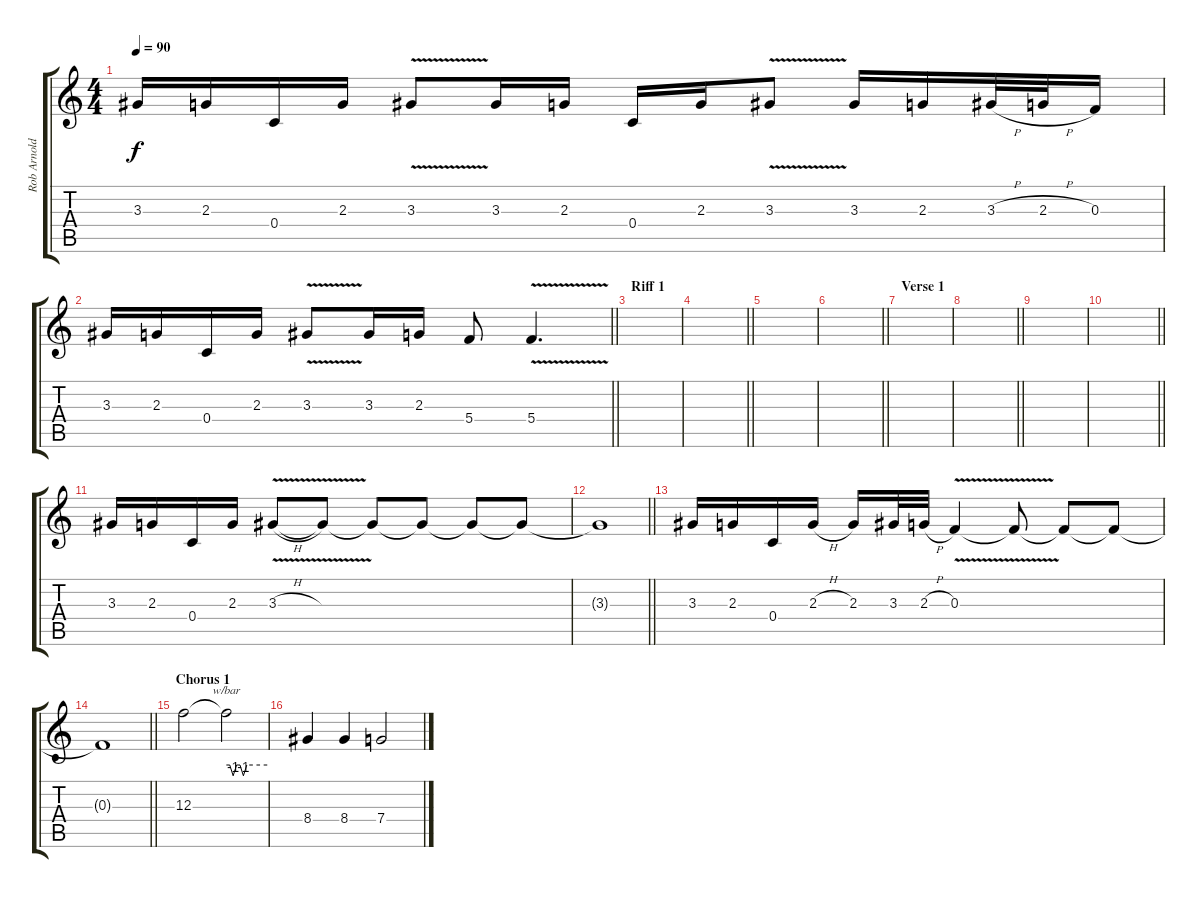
\track ("Rob Arnold (lead)" "Rob Arnold") {instrument overdrivenguitar}
\staff {score tabs}
\tuning (D4 A3 F3 C3 G2 C2) {hide}
\ts (4 4)
\tempo 90
\clef g2
\ks c
3.3.16{dy f} 2.3.16 0.4.16 2.3.16 3.3{v}.8 3.3.16 2.3.16 0.4.16 2.3.16 3.3{v}.8 3.3.16 2.3.16 3.3{h}.32 2.3{h}.32 0.3.16 |
\barLineRight lightlight
3.3.16 2.3.16 0.4.16 2.3.16 3.3{v}.8 3.3.16 2.3.16 5.4.8{volume 0} 5.4{v}.4{d} |
\section ("" "Riff 1")
|
\barLineRight lightlight
|
|
\barLineRight lightlight
|
\section ("" "Verse 1")
|
\barLineRight lightlight
|
|
\barLineRight lightlight
|
3.3.16{volume 13} 2.3.16 0.4.16 2.3.16 3.3{v h}.8 3.3{t}.8 3.3{t}.8 3.3{t}.8 3.3{t}.8 3.3{t}.8 |
\barLineRight lightlight
3.3{t}.1 |
3.3.16 2.3.16 0.4.16 2.3{h}.16 2.3.16 3.3.32 2.3{h}.32 0.3{v}.4 0.3{t}.8 0.3{t}.8 0.3{t}.8 |
\barLineRight lightlight
0.3{t}.1 |
\section ("" "Chorus 1")
12.3.2{volume 12} 12.3{t}.2{tbe (custom default 0 0 5 0 10 -4 15 0 20 0 25 -4 30 0 60 0)} |
8.4.4 8.4.4 7.4.2
